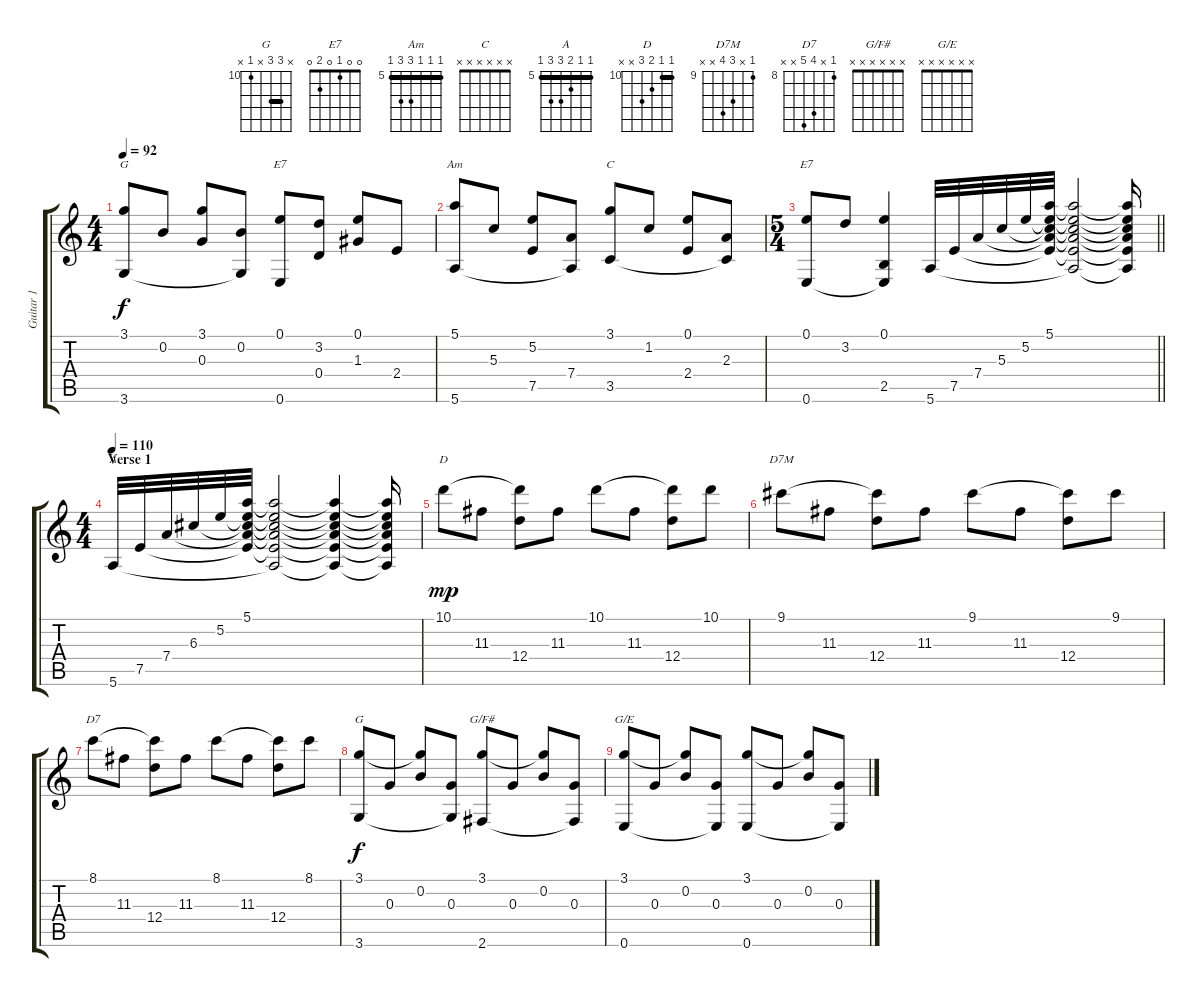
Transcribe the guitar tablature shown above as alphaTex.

\track ("Guitar 1" "Guitar 1") {instrument acousticguitarsteel}
\staff {score tabs}
\tuning (E4 B3 G3 D3 A2 E2) {hide}
\chord ("G" 3 0 0 0 2 3)
\chord ("E7" x 0 1 0 x 0)
\chord ("Am" 5 5 5 7 7 5) {firstfret 5 barre 5}
\chord ("C" 0 1 0 2 3 x)
\chord ("E7" 0 0 1 0 2 0)
\chord ("A" 5 5 6 7 7 5) {firstfret 5 barre 5}
\chord ("D" 10 10 11 12 x x) {firstfret 10 barre 10}
\chord ("D7M" 9 x 11 12 x x) {firstfret 9}
\chord ("D7" 8 x 11 12 x x) {firstfret 8}
\chord ("G" x 12 12 x 10 x) {firstfret 10 barre 12}
\chord ("G/F#" x x x x x x)
\chord ("G/E" x x x x x x)
\chord ("C" x x x x x x)
\ts (4 4)
\tempo 92
\clef g2
\ks c
(3.1 3.6).8{ch "G" dy f} 0.2.8 (3.1 0.3).8 (0.2 3.6{t}).8 (0.1 0.6).8{ch "E7"} (3.2 0.4).8 (0.1 1.3).8 2.4.8 |
(5.1 5.6).8{ch "Am"} 5.3.8 (5.2 7.5).8 (7.4 5.6{t}).8 (3.1 3.5).8{ch "C"} 1.2.8 (0.1 2.4).8 (2.3 3.5{t}).8 |
\ts (5 4)
\barLineRight lightlight
(0.1 0.6).8{ch "E7"} 3.2.8 (0.1 2.5 0.6{t}).4 5.6.32 7.5.32 7.4.32 5.3.32 5.2.32 (5.1 5.2{t} 5.3{t} 7.4{t} 7.5{t}).32 (5.1{t} 5.2{t} 5.3{t} 7.4{t} 7.5{t} 5.6{t}).2 (5.1{t} 5.2{t} 5.3{t} 7.4{t} 7.5{t} 5.6{t}).16 |
\ts (4 4)
\section ("" "Verse 1")
\tempo 110
5.6.32{ch "A"} 7.5.32 7.4.32 6.3.32 5.2.32 (5.1 5.2{t} 6.3{t} 7.4{t} 7.5{t}).32 (5.1{t} 5.2{t} 6.3{t} 7.4{t} 7.5{t} 5.6{t}).2 (5.1{t} 5.2{t} 6.3{t} 7.4{t} 7.5{t} 5.6{t}).4 (5.1{t} 5.2{t} 6.3{t} 7.4{t} 7.5{t} 5.6{t}).16 |
10.1.8{ch "D" dy mp} 11.3.8 (10.1{t} 12.4).8 11.3.8 10.1.8 11.3.8 (10.1{t} 12.4).8 10.1.8 |
9.1.8{ch "D7M"} 11.3.8 (9.1{t} 12.4).8 11.3.8 9.1.8 11.3.8 (9.1{t} 12.4).8 9.1.8 |
8.1.8{ch "D7"} 11.3.8 (8.1{t} 12.4).8 11.3.8 8.1.8 11.3.8 (8.1{t} 12.4).8 8.1.8 |
(3.1 3.6).8{ch "G" dy f} 0.3.8 (3.1{t} 0.2).8 (0.3 3.6{t}).8 (3.1 2.6).8{ch "G/F#"} 0.3.8 (3.1{t} 0.2).8 (0.3 2.6{t}).8 |
(3.1 0.6).8{ch "G/E"} 0.3.8 (3.1{t} 0.2).8 (0.3 0.6{t}).8 (3.1 0.6).8 0.3.8 (3.1{t} 0.2).8 (0.3 0.6{t}).8
